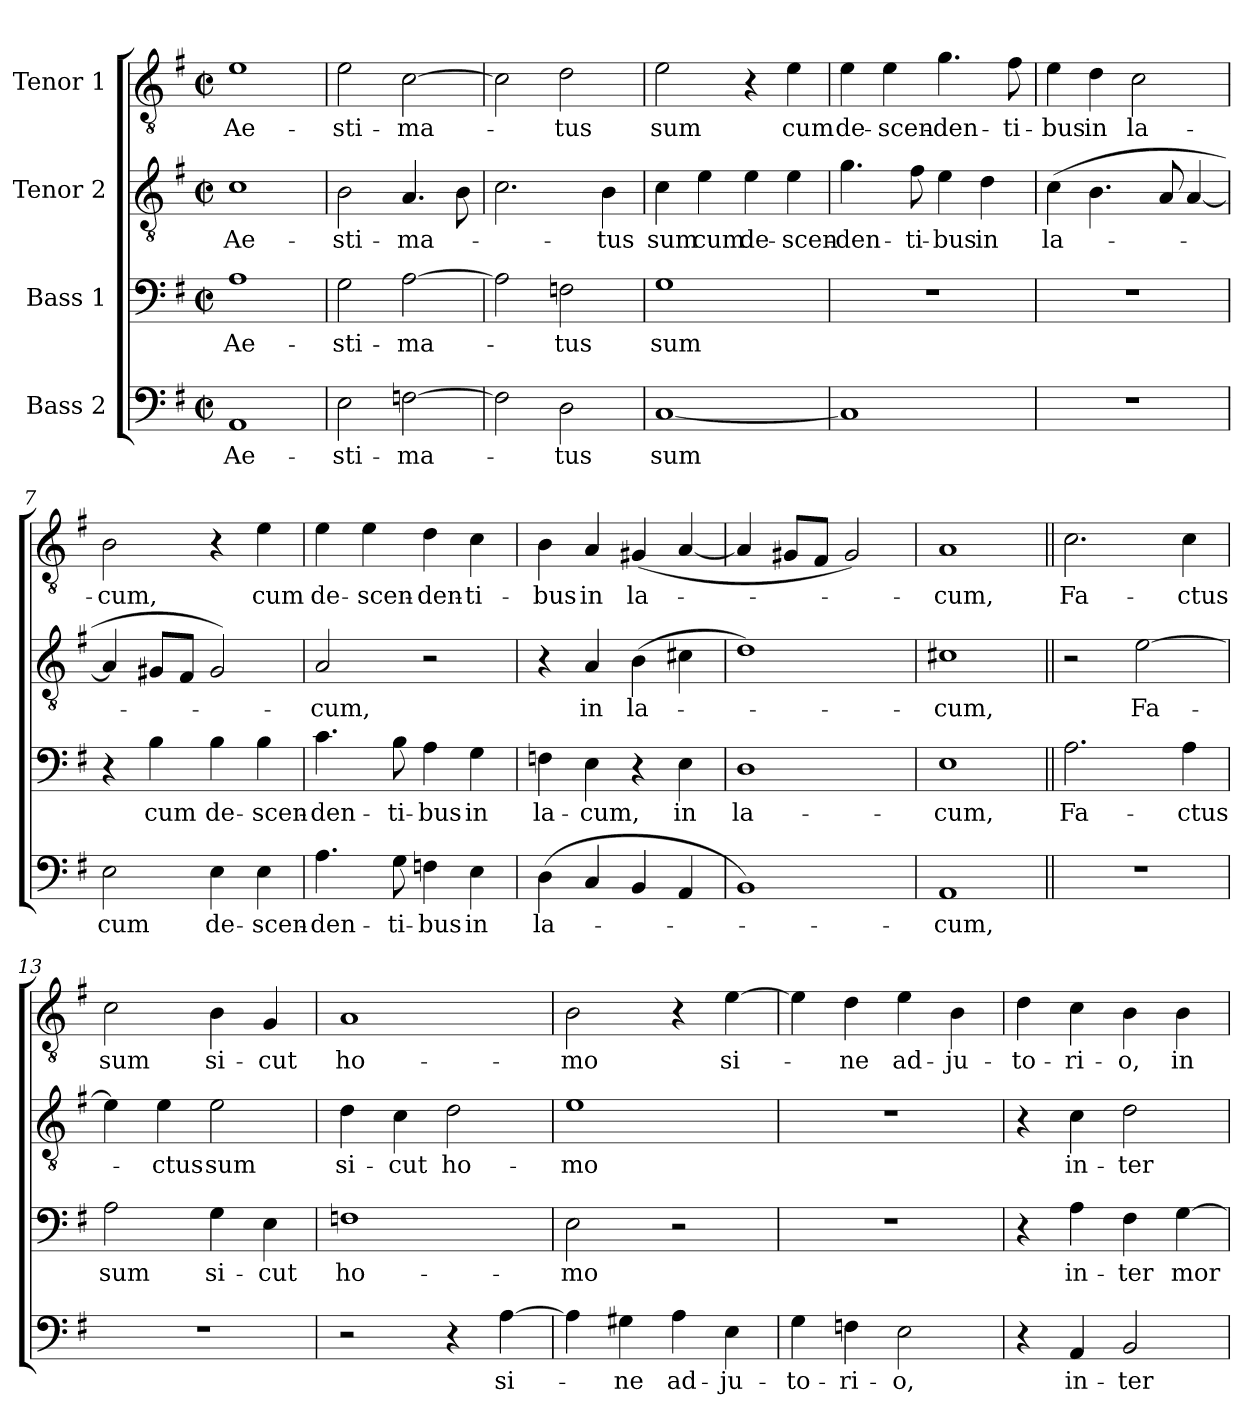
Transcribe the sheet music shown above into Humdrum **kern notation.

**kern	**text	**kern	**text	**kern	**text	**kern	**text
*part4	*part4	*part3	*part3	*part2	*part2	*part1	*part1
*staff4	*staff4	*staff3	*staff3	*staff2	*staff2	*staff1	*staff1
*I"Bass 2	*	*I"Bass 1	*	*I"Tenor 2	*	*I"Tenor 1	*
*clefF4	*	*clefF4	*	*clefGv2	*	*clefGv2	*
*k[f#]	*	*k[f#]	*	*k[f#]	*	*k[f#]	*
*G:	*	*G:	*	*G:	*	*G:	*
*M2/2	*	*M2/2	*	*M2/2	*	*M2/2	*
*met(c|)	*	*met(c|)	*	*met(c|)	*	*met(c|)	*
=1	=1	=1	=1	=1	=1	=1	=1
1AA	Ae-	1A	Ae-	1c	Ae-	1e	Ae-
=2	=2	=2	=2	=2	=2	=2	=2
2E\	-sti-	2G\	-sti-	2B\	-sti-	2e\	-sti-
[2Fn\	-ma-	[2A\	-ma-	4.A/	-ma-	[2c\	-ma-
.	.	.	.	8B\	.	.	.
=3	=3	=3	=3	=3	=3	=3	=3
2F\]	.	2A\]	.	2.c\	.	2c\]	.
2D\	-tus	2Fn\	-tus	.	.	2d\	-tus
.	.	.	.	4B\	-tus	.	.
=4	=4	=4	=4	=4	=4	=4	=4
[1C	sum	1G	sum	4c\	sum	2e\	sum
.	.	.	.	4e\	cum	.	.
.	.	.	.	4e\	de-	4r	.
.	.	.	.	4e\	-scen-	4e\	cum
=5	=5	=5	=5	=5	=5	=5	=5
1C]	.	1r	.	4.g\	-den-	4e\	de-
.	.	.	.	.	.	4e\	-scen-
.	.	.	.	8f#\	-ti-	.	.
.	.	.	.	4e\	-bus	4.g\	-den-
.	.	.	.	4d\	in	.	.
.	.	.	.	.	.	8f#\	-ti-
=6	=6	=6	=6	=6	=6	=6	=6
1r	.	1r	.	(4c\	la-	4e\	-bus
.	.	.	.	4.B\	.	4d\	in
.	.	.	.	.	.	2c\	la-
.	.	.	.	8A/	.	.	.
.	.	.	.	[4A/	.	.	.
!!LO:LB:g=z
=7	=7	=7	=7	=7	=7	=7	=7
2E\	cum	4r	.	4A/]	.	2B\	-cum,
.	.	4B\	cum	8G#X/L	.	.	.
.	.	.	.	8F#/J	.	.	.
4E\	de-	4B\	de-	2G#/)	.	4r	.
4E\	-scen-	4B\	-scen-	.	.	4e\	cum
=8	=8	=8	=8	=8	=8	=8	=8
4.A\	-den-	4.c\	-den-	2A/	-cum,	4e\	de-
.	.	.	.	.	.	4e\	-scen-
8G\	-ti-	8B\	-ti-	.	.	.	.
4Fn\	-bus	4A\	-bus	2r	.	4d\	-den-
4E\	in	4G\	in	.	.	4c\	-ti-
=9	=9	=9	=9	=9	=9	=9	=9
(4D\	la-	4Fn\	la-	4r	.	4B\	-bus
4C/	.	4E\	-cum,	4A/	in	4A/	in
4BB/	.	4r	.	(4B\	la-	(4G#X/	la-
4AA/	.	4E\	in	4c#X\	.	[4A/	.
=10	=10	=10	=10	=10	=10	=10	=10
1BB)	.	1D	la-	1d)	.	4A/]	.
.	.	.	.	.	.	8G#X/L	.
.	.	.	.	.	.	8F#/J	.
.	.	.	.	.	.	2G#/)	.
=11	=11	=11	=11	=11	=11	=11	=11
1AA	-cum,	1E	-cum,	1c#X	-cum,	1A	-cum,
=12||	=12||	=12||	=12||	=12||	=12||	=12||	=12||
1r	.	2.A\	Fa-	2r	.	2.c\	Fa-
.	.	.	.	[2e\	Fa-	.	.
.	.	4A\	-ctus	.	.	4c\	-ctus
=13	=13	=13	=13	=13	=13	=13	=13
1r	.	2A\	sum	4e\]	.	2c\	sum
.	.	.	.	4e\	-ctus	.	.
.	.	4G\	si-	2e\	sum	4B\	si-
.	.	4E\	-cut	.	.	4G/	-cut
!!LO:PB:g=z
=14	=14	=14	=14	=14	=14	=14	=14
2r	.	1Fn	ho-	4d\	si-	1A	ho-
.	.	.	.	4c\	-cut	.	.
4r	.	.	.	2d\	ho-	.	.
[4A\	si-	.	.	.	.	.	.
=15	=15	=15	=15	=15	=15	=15	=15
4A\]	.	2E\	-mo	1e	-mo	2B\	-mo
4G#X\	-ne	.	.	.	.	.	.
4A\	ad-	2r	.	.	.	4r	.
4E\	-ju-	.	.	.	.	[4e\	si-
=16	=16	=16	=16	=16	=16	=16	=16
4G\	-to-	1r	.	1r	.	4e\]	.
4Fn\	-ri-	.	.	.	.	4d\	-ne
2E\	-o,	.	.	.	.	4e\	ad-
.	.	.	.	.	.	4B\	-ju-
=17	=17	=17	=17	=17	=17	=17	=17
4r	.	4r	.	4r	.	4d\	-to-
4AA/	in-	4A\	in-	4c\	in-	4c\	-ri-
2BB/	-ter	4F#\	-ter	2d\	-ter	4B\	-o,
.	.	[4G\	mor-	.	.	4B\	in-
=	=	=	=	=	=	=	=
*-	*-	*-	*-	*-	*-	*-	*-
